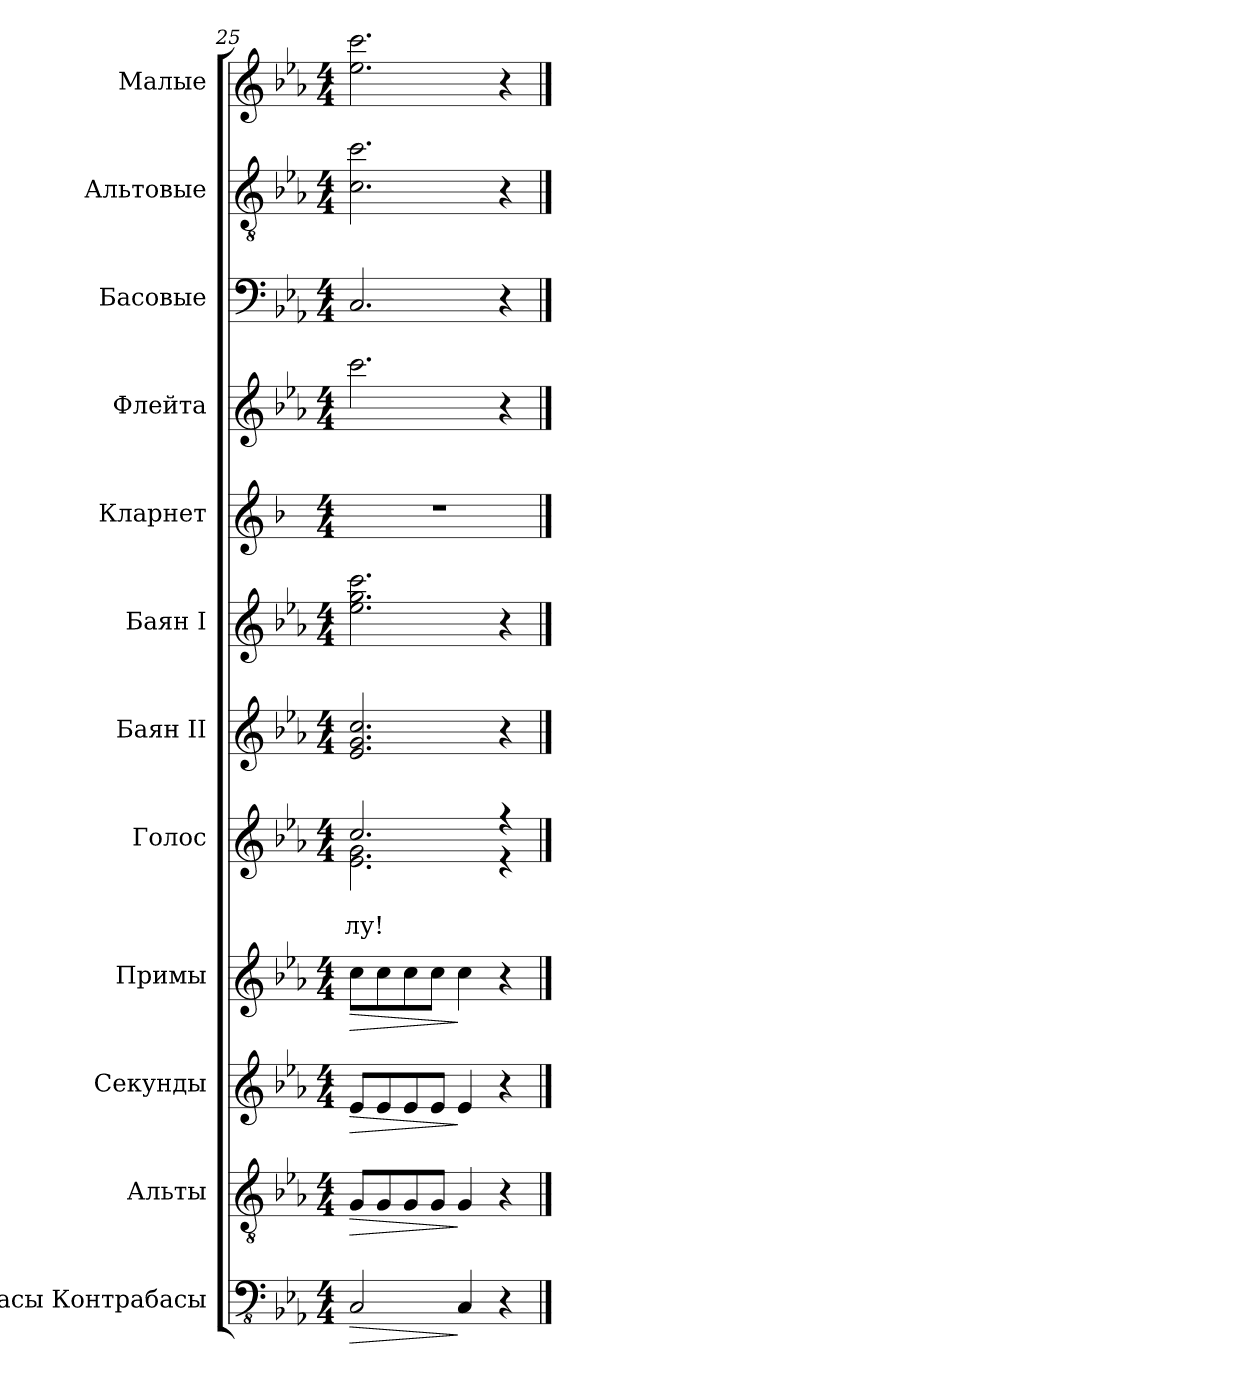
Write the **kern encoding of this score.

**kern	**dynam	**kern	**dynam	**kern	**dynam	**kern	**dynam	**kern	**text	**text	**kern	**kern	**kern	**kern	**kern	**kern	**kern
*part12	*part12	*part11	*part11	*part10	*part10	*part9	*part9	*part8	*part8	*part8	*part7	*part6	*part5	*part4	*part3	*part2	*part1
*staff12	*staff12	*staff11	*staff11	*staff10	*staff10	*staff9	*staff9	*staff8	*staff8	*staff8	*staff7	*staff6	*staff5	*staff4	*staff3	*staff2	*staff1
*I"Басы Контрабасы	*	*I"Альты	*	*I"Секунды	*	*I"Примы	*	*I"Голос	*	*	*I"Баян II	*I"Баян I	*I"Кларнет	*I"Флейта	*I"Басовые	*I"Альтовые	*I"Малые
*clefFv4	*	*clefGv2	*	*clefG2	*	*clefG2	*	*clefG2	*	*	*clefG2	*clefG2	*clefG2	*clefG2	*clefF4	*clefGv2	*clefG2
*	*	*	*	*	*	*	*	*	*	*	*	*	*ITrd1c2	*	*	*	*
*k[b-e-a-]	*	*k[b-e-a-]	*	*k[b-e-a-]	*	*k[b-e-a-]	*	*k[b-e-a-]	*	*	*k[b-e-a-]	*k[b-e-a-]	*k[b-e-a-]	*k[b-e-a-]	*k[b-e-a-]	*k[b-e-a-]	*k[b-e-a-]
*c:	*	*c:	*	*c:	*	*c:	*	*c:	*	*	*c:	*c:	*c:	*c:	*c:	*c:	*c:
*M4/4	*	*M4/4	*	*M4/4	*	*M4/4	*	*M4/4	*	*	*M4/4	*M4/4	*M4/4	*M4/4	*M4/4	*M4/4	*M4/4
=25	=25	=25	=25	=25	=25	=25	=25	=25	=25	=25	=25	=25	=25	=25	=25	=25	=25
!	!LO:HP:b	!	!LO:HP:b	!	!LO:HP:b	!	!LO:HP:b	!	!	!LO:LY:b	!	!	!	!	!	!	!
*	*	*	*	*	*	*	*	*^	*	*	*	*	*	*	*	*	*
2CC/	>	8G/L	>	8e-/L	>	8cc\L	>	2.cc/	2.e-\ 2.g\	.	лу!	2.e-/ 2.g/ 2.cc/	2.ee-\ 2.gg\ 2.ccc\	1r	2.ccc\	2.C/	2.c\ 2.cc\	2.ee-\ 2.ccc\
.	.	8G/	.	8e-/	.	8cc\	.	.	.	.	.	.	.	.	.	.	.	.
.	.	8G/	.	8e-/	.	8cc\	.	.	.	.	.	.	.	.	.	.	.	.
.	.	8G/J	.	8e-/J	.	8cc\J	.	.	.	.	.	.	.	.	.	.	.	.
4CC/	]	4G/	]	4e-/	]	4cc\	]	.	.	.	.	.	.	.	.	.	.	.
4r	.	4r	.	4r	.	4r	.	4r	4r	.	.	4r	4r	.	4r	4r	4r	4r
*	*	*	*	*	*	*	*	*v	*v	*	*	*	*	*	*	*	*	*
==	==	==	==	==	==	==	==	==	==	==	==	==	==	==	==	==	==
*-	*-	*-	*-	*-	*-	*-	*-	*-	*-	*-	*-	*-	*-	*-	*-	*-	*-
